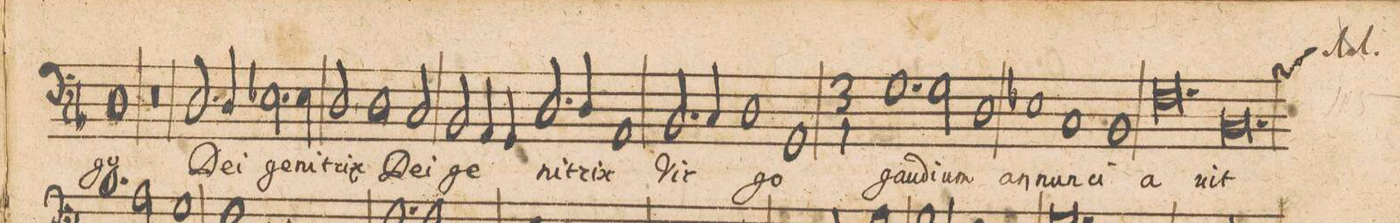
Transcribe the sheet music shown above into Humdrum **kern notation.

**kern	**text	**text
*I"BASSVS.	*	*
*clefF4	*	*
*k[b-]	*	*
*met(c|)	*	*
*M2/1	*	*
1D	-go	.
=10-	=10-	=10-
0r	.	.
=11-	=11-	=11-
2.D/	De-	.
4D/	-i	.
2.E-X\	ge-	.
4E-\	-ni-	.
=12-	=12-	=12-
2D,/	-trix	.
1D	De-	.
2C/	-i	.
=13-	=13-	=13-
2BB-/	ge-	.
4AA/	.	.
4GG/	.	.
2.D/	.	.
4D/	-ni-	.
=14-	=14-	=14-
1AA	-trix	.
2.BB-/	Vir-	.
4C/	.	.
=15-	=15-	=15-
1D	.	.
1GG	-go	.
=16-	=16-	=16-
*M3/1	*	*
1.G	gau-	.
2G\	-di-	.
1D	-um	.
=17-	=17-	=17-
1E-X	an-	.
1C	-nun-	.
1BB-	-ci-	.
=18-	=18-	=18-
0.Fny	-a-	.
=19-	=19-	=19-
*custos:B	*	*
0.BB-	-uit	.
=20-	=20-	=20-
*-	*-	*-
